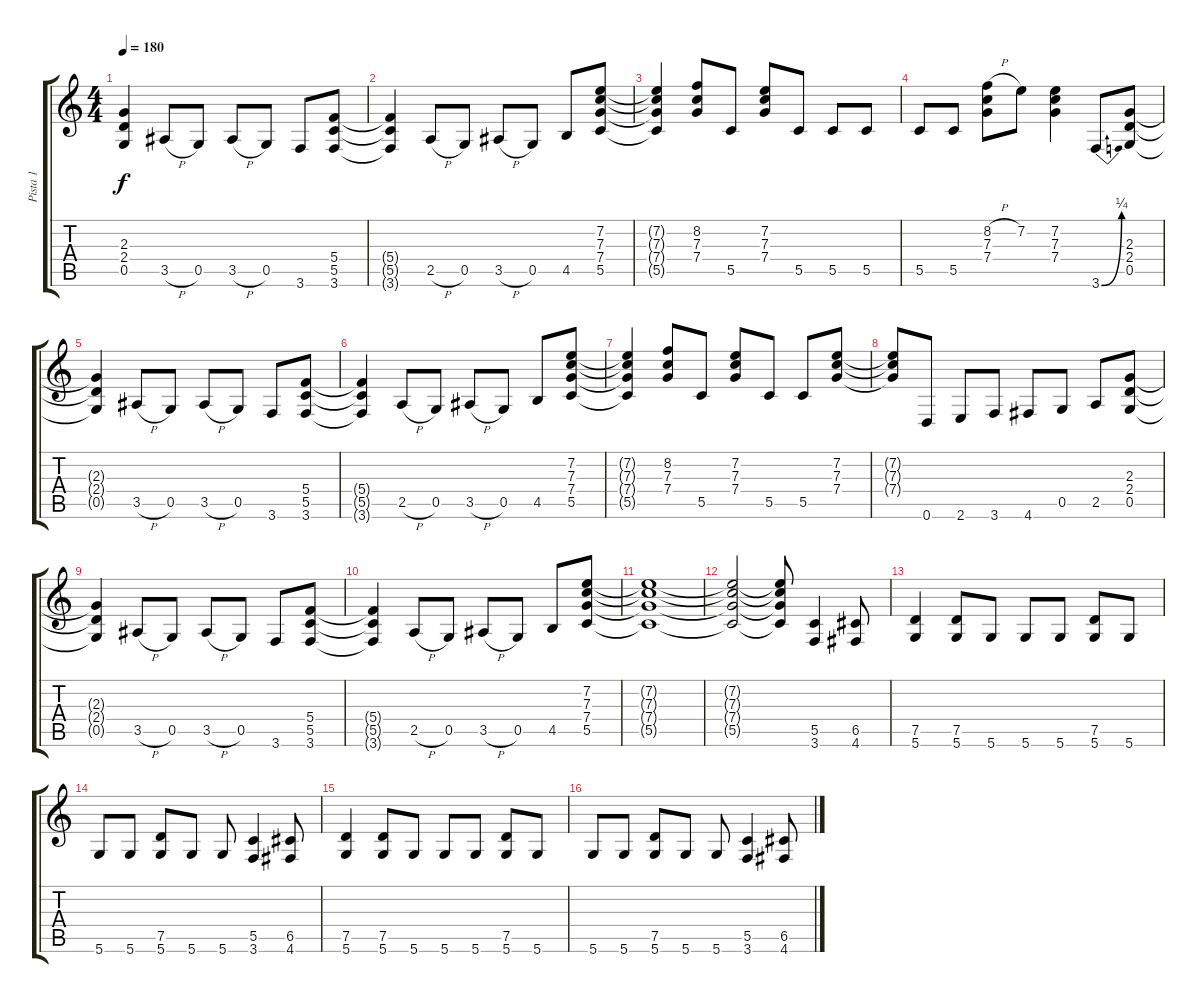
\track ("Pista 1" "Pista 1") {instrument overdrivenguitar}
\staff {score tabs}
\tuning (D4 A3 F3 C3 G2 D2) {hide}
\ts (4 4)
\tempo 180
\clef g2
\ks c
(2.3 2.4 0.5).4{dy f} 3.5{h}.8 0.5.8 3.5{h}.8 0.5.8 3.6.8 (5.4 5.5 3.6).8 |
(5.4{t} 5.5{t} 3.6{t}).4 2.5{h}.8 0.5.8 3.5{h}.8 0.5.8 4.5.8 (7.2 7.3 7.4 5.5).8 |
(7.2{t} 7.3{t} 7.4{t} 5.5{t}).4 (8.2 7.3 7.4).8 5.5.8 (7.2 7.3 7.4).8 5.5.8 5.5.8 5.5.8 |
5.5.8 5.5.8 (8.2{h} 7.3 7.4).8 7.2.8 (7.2 7.3 7.4).4 3.6{be (bend 0 0 60 1)}.8 (2.3 2.4 0.5).8 |
(2.3{t} 2.4{t} 0.5{t}).4 3.5{h}.8 0.5.8 3.5{h}.8 0.5.8 3.6.8 (5.4 5.5 3.6).8 |
(5.4{t} 5.5{t} 3.6{t}).4 2.5{h}.8 0.5.8 3.5{h}.8 0.5.8 4.5.8 (7.2 7.3 7.4 5.5).8 |
(7.2{t} 7.3{t} 7.4{t} 5.5{t}).4 (8.2 7.3 7.4).8 5.5.8 (7.2 7.3 7.4).8 5.5.8 5.5.8 (7.2 7.3 7.4).8 |
(7.2{t} 7.3{t} 7.4{t}).8 0.6.8 2.6.8 3.6.8 4.6.8 0.5.8 2.5.8 (2.3 2.4 0.5).8 |
(2.3{t} 2.4{t} 0.5{t}).4 3.5{h}.8 0.5.8 3.5{h}.8 0.5.8 3.6.8 (5.4 5.5 3.6).8 |
(5.4{t} 5.5{t} 3.6{t}).4 2.5{h}.8 0.5.8 3.5{h}.8 0.5.8 4.5.8 (7.2 7.3 7.4 5.5).8 |
(7.2{t} 7.3{t} 7.4{t} 5.5{t}).1 |
(7.2{t} 7.3{t} 7.4{t} 5.5{t}).2 (7.2{t} 7.3{t} 7.4{t} 5.5{t}).8 (5.5 3.6).4 (6.5 4.6).8 |
(7.5 5.6).4 (7.5 5.6).8 5.6.8 5.6.8 5.6.8 (7.5 5.6).8 5.6.8 |
5.6.8 5.6.8 (7.5 5.6).8 5.6.8 5.6.8 (5.5 3.6).4 (6.5 4.6).8 |
(7.5 5.6).4 (7.5 5.6).8 5.6.8 5.6.8 5.6.8 (7.5 5.6).8 5.6.8 |
5.6.8 5.6.8 (7.5 5.6).8 5.6.8 5.6.8 (5.5 3.6).4 (6.5 4.6).8
